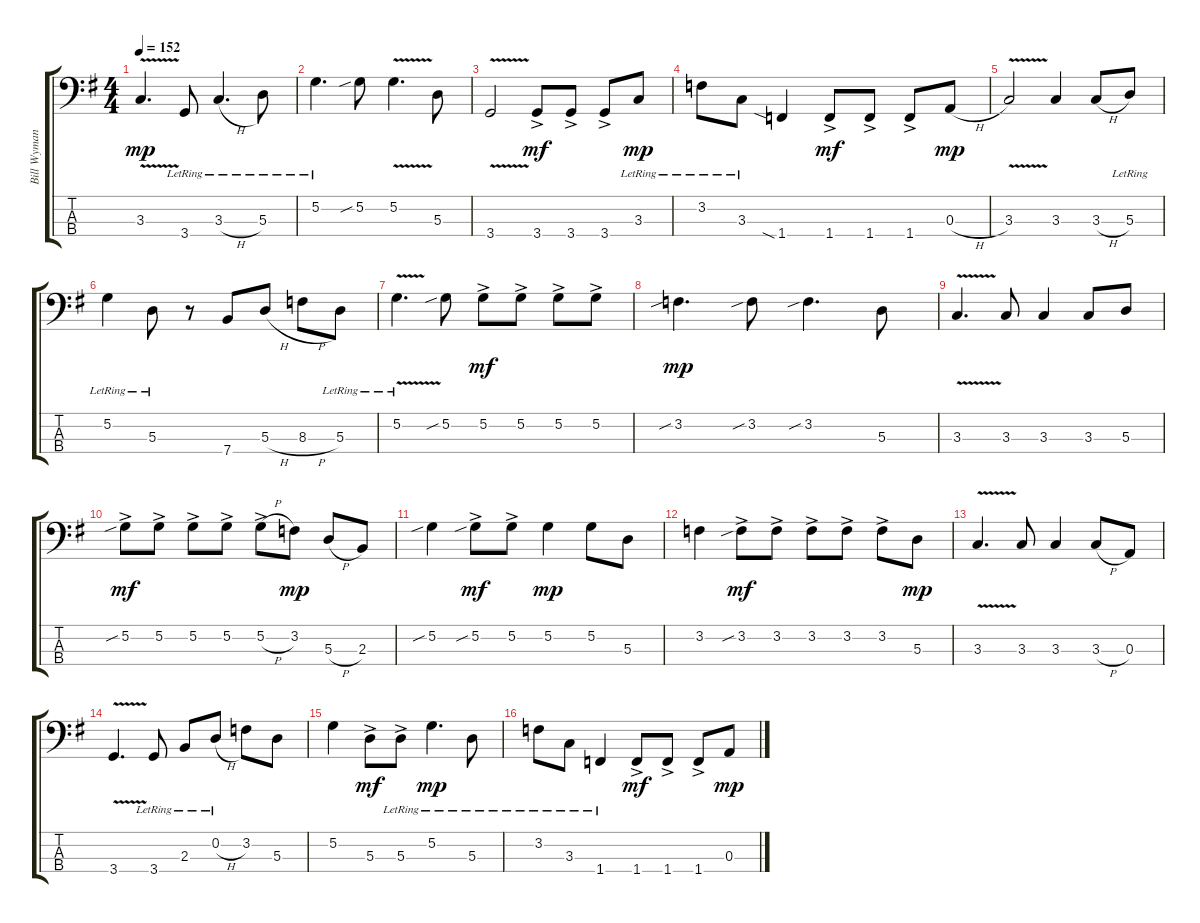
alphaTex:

\track ("Bill Wyman" "Bill Wyman") {instrument electricbassfinger}
\staff {score tabs}
\tuning (G2 D2 A1 E1) {hide}
\ts (4 4)
\tempo 152
\clef f4
\ks g
3.3{v}.4{d dy mp} 3.4{lr}.8 3.3{h lr}.4{d} 5.3{lr}.8 |
5.2{lr}.4{d} 5.2{sib}.8 5.2{v}.4{d} 5.3.8 |
3.4{v}.2 3.4{ac}.8{dy mf} 3.4{ac}.8 3.4{ac}.8 3.3{lr}.8{dy mp} |
3.2{lr}.8 3.3{lr}.8 1.4{sia}.4 1.4{ac}.8{dy mf} 1.4{ac}.8 1.4{ac}.8 0.3{h}.8{dy mp} |
3.3{v}.2 3.3.4 3.3{h}.8 5.3{lr}.8 |
5.2{lr}.4 5.3{lr}.8 r.8 7.4.8 5.3{h}.8 8.3{h}.8 5.3{lr}.8 |
5.2{v lr}.4{d} 5.2{sib}.8 5.2{ac}.8{dy mf} 5.2{ac}.8 5.2{ac}.8 5.2{ac}.8 |
3.2{sib}.4{d dy mp} 3.2{sib}.8 3.2{sib}.4{d} 5.3.8 |
3.3{v}.4{d} 3.3.8 3.3.4 3.3.8 5.3.8 |
5.2{sib ac}.8{dy mf} 5.2{ac}.8 5.2{ac}.8 5.2{ac}.8 5.2{h ac}.8 3.2.8{dy mp} 5.3{h}.8 2.3.8 |
5.2{sib}.4 5.2{sib ac}.8{dy mf} 5.2{ac}.8 5.2.4{dy mp} 5.2.8 5.3.8 |
3.2.4 3.2{sib ac}.8{dy mf} 3.2{ac}.8 3.2{ac}.8 3.2{ac}.8 3.2{ac}.8 5.3.8{dy mp} |
3.3{v}.4{d} 3.3.8 3.3.4 3.3{h}.8 0.3.8 |
3.4{v}.4{d} 3.4{lr}.8 2.3{lr}.8 0.2{h lr}.8 3.2.8 5.3.8 |
5.2.4 5.3{ac}.8{dy mf} 5.3{ac lr}.8 5.2{lr}.4{d dy mp} 5.3{lr}.8 |
3.2{lr}.8 3.3{lr}.8 1.4{lr}.4 1.4{ac}.8{dy mf} 1.4{ac}.8 1.4{ac}.8 0.3{h}.8{dy mp}
